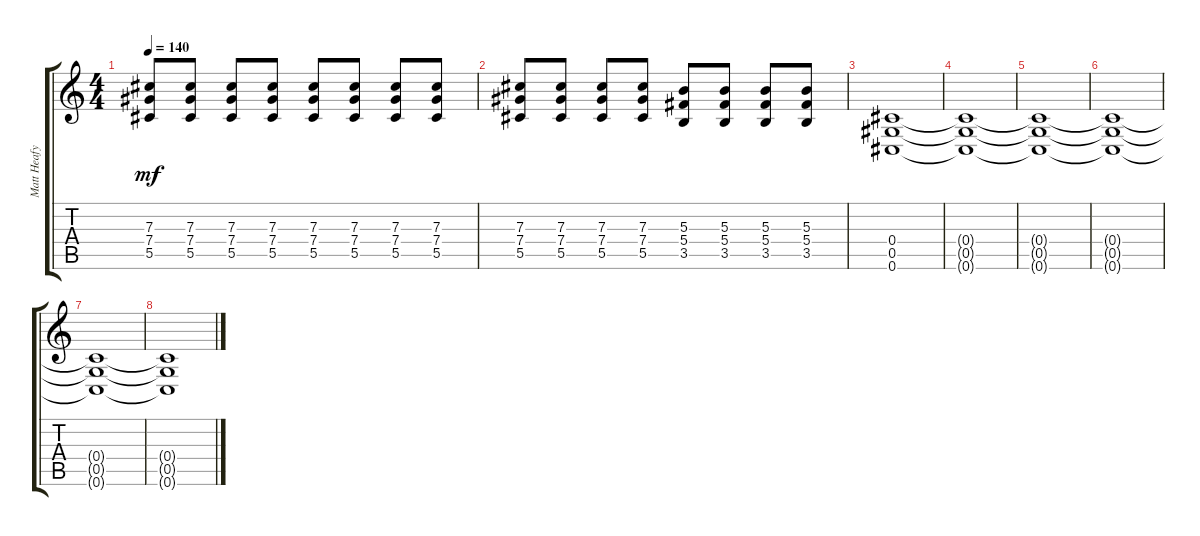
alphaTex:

\track ("Matt Heafy" "Matt Heafy") {instrument distortionguitar}
\staff {score tabs}
\tuning (Eb4 Bb3 Gb3 Db3 Ab2 Db2) {hide}
\ts (4 4)
\tempo 140
\clef g2
\ks c
(7.3 7.4 5.5).8{dy mf} (7.3 7.4 5.5).8 (7.3 7.4 5.5).8 (7.3 7.4 5.5).8 (7.3 7.4 5.5).8 (7.3 7.4 5.5).8 (7.3 7.4 5.5).8 (7.3 7.4 5.5).8 |
(7.3 7.4 5.5).8 (7.3 7.4 5.5).8 (7.3 7.4 5.5).8 (7.3 7.4 5.5).8 (5.3 5.4 3.5).8 (5.3 5.4 3.5).8 (5.3 5.4 3.5).8 (5.3 5.4 3.5).8 |
(0.4 0.5 0.6).1 |
(0.4{t} 0.5{t} 0.6{t}).1 |
(0.4{t} 0.5{t} 0.6{t}).1 |
(0.4{t} 0.5{t} 0.6{t}).1 |
(0.4{t} 0.5{t} 0.6{t}).1 |
(0.4{t} 0.5{t} 0.6{t}).1
